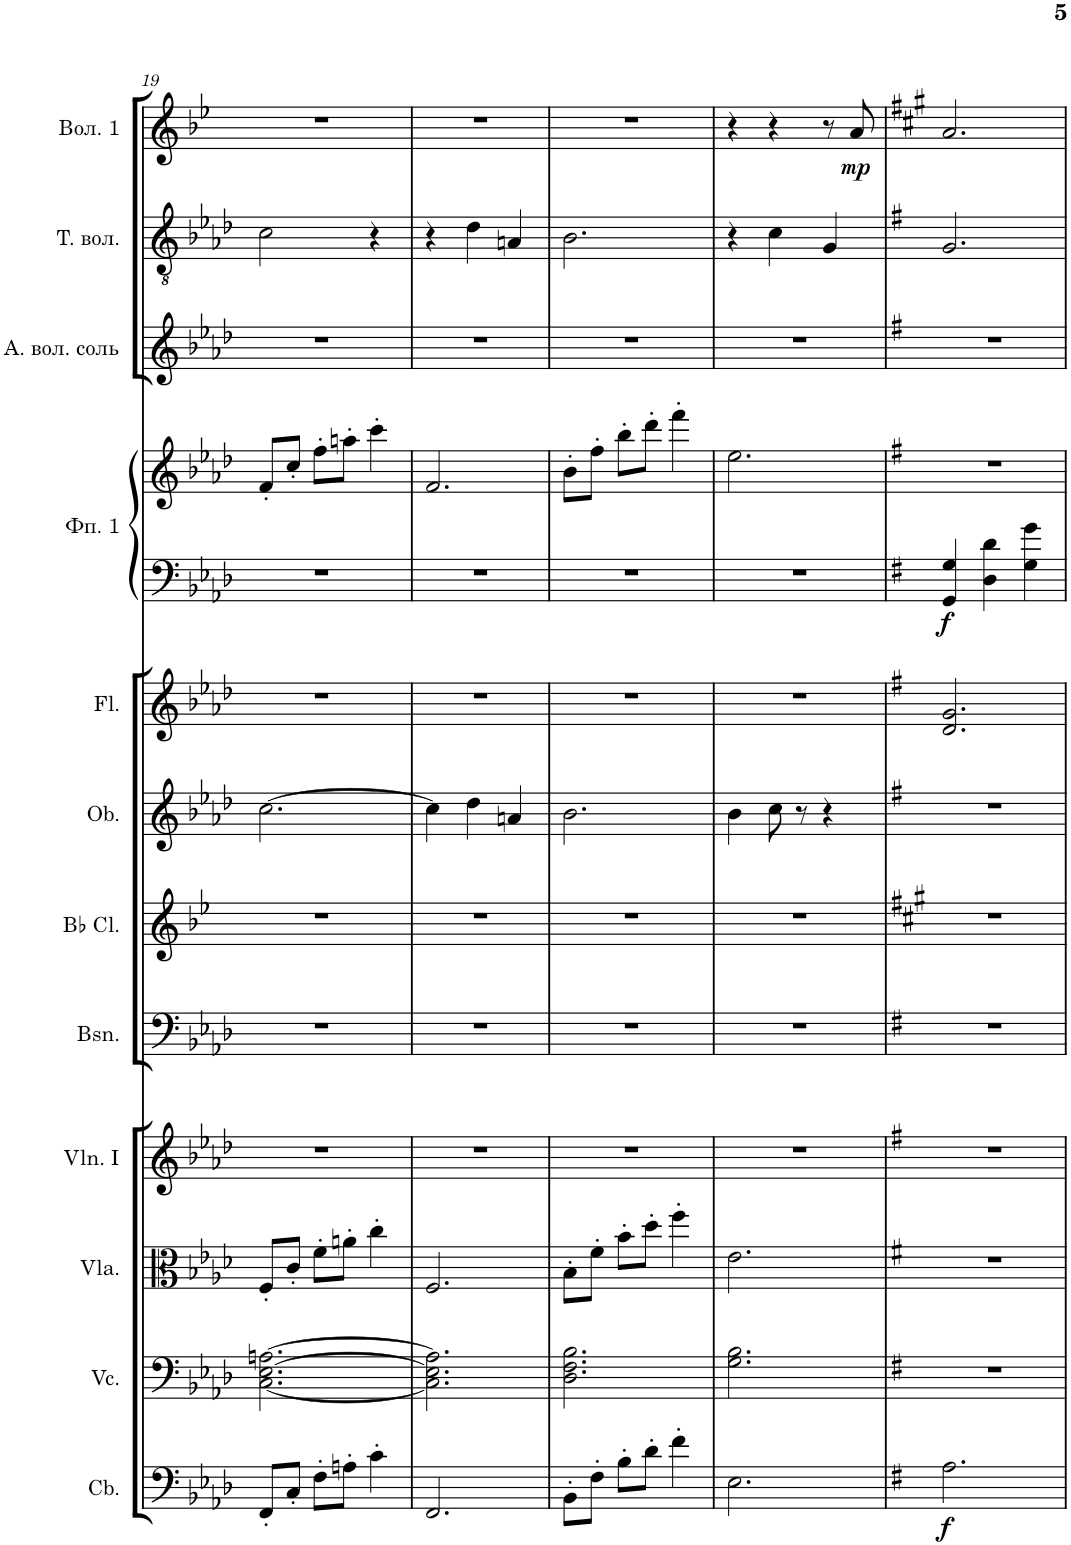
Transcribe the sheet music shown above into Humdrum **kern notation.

**kern	**dynam	**kern	**kern	**kern	**kern	**kern	**kern	**kern	**kern	**kern	**dynam	**kern	**kern	**kern	**dynam
*part12	*part12	*part11	*part10	*part9	*part8	*part7	*part6	*part5	*part4	*part4	*part4	*part3	*part2	*part1	*part1
*staff13	*staff13	*staff12	*staff11	*staff10	*staff9	*staff8	*staff7	*staff6	*staff5	*staff4	*staff4/5	*staff3	*staff2	*staff1	*staff1
*I"Contrabasses	*	*I"Violoncellos	*I"Violas	*I"Violins I	*I"Bassoons	*I"Clarinets in Bb	*I"Oboes	*I"Flutes	*I"Фортепиано 1	*	*	*I"Альтовая волынка соль	*I"Теноровая волынка	*I"Волынка 1	*
*I'Cb.	*	*I'Vc.	*I'Vla.	*I'Vln. I	*I'Bsn.	*	*I'Ob.	*I'Fl.	*	*	*	*	*	*	*
!!LO:PB:g=z
*clefF4	*	*clefF4	*clefC3	*clefG2	*clefF4	*clefG2	*clefG2	*clefG2	*clefF4	*clefG2	*	*clefG2	*clefGv2	*clefG2	*
*Trd7c12	*	*	*	*	*	*Trd1c2	*	*	*	*	*	*Trd12c21	*Trd12c21	*Trd1c2	*
*k[b-e-a-d-]	*	*k[b-e-a-d-]	*k[b-e-a-d-]	*k[b-e-a-d-]	*k[b-e-a-d-]	*k[b-e-]	*k[b-e-a-d-]	*k[b-e-a-d-]	*k[b-e-a-d-]	*k[b-e-a-d-]	*	*k[b-e-a-d-]	*k[b-e-a-d-]	*k[b-e-]	*
*M3/4	*	*M3/4	*M3/4	*M3/4	*M3/4	*M3/4	*M3/4	*M3/4	*M3/4	*M3/4	*	*M3/4	*M3/4	*M3/4	*
=19	=19	=19	=19	=19	=19	=19	=19	=19	=19	=19	=19	=19	=19	=19	=19
8FF'/L	.	[2.C\ [2.E-\ [2.An\	8F'/L	2.r	2.r	2.r	[2.cc\	2.r	2.r	8f'/L	.	2.r	2c\	2.r	.
8C'/J	.	.	8c'/J	.	.	.	.	.	.	8cc'/J	.	.	.	.	.
8F'\L	.	.	8f'\L	.	.	.	.	.	.	8ff'\L	.	.	.	.	.
8An'\J	.	.	8an'\J	.	.	.	.	.	.	8aan'\J	.	.	.	.	.
4c'\	.	.	4cc'\	.	.	.	.	.	.	4ccc'\	.	.	4r	.	.
=20	=20	=20	=20	=20	=20	=20	=20	=20	=20	=20	=20	=20	=20	=20	=20
2.FF/	.	2.C\] 2.E-\] 2.A\]	2.F/	2.r	2.r	2.r	4cc\]	2.r	2.r	2.f/	.	2.r	4r	2.r	.
.	.	.	.	.	.	.	4dd-\	.	.	.	.	.	4d-\	.	.
.	.	.	.	.	.	.	4an/	.	.	.	.	.	4An/	.	.
=21	=21	=21	=21	=21	=21	=21	=21	=21	=21	=21	=21	=21	=21	=21	=21
8BB-'\L	.	2.D-\ 2.F\ 2.B-\	8B-'\L	2.r	2.r	2.r	2.b-\	2.r	2.r	8b-'\L	.	2.r	2.B-\	2.r	.
8F'\J	.	.	8f'\J	.	.	.	.	.	.	8ff'\J	.	.	.	.	.
8B-'\L	.	.	8b-'\L	.	.	.	.	.	.	8bb-'\L	.	.	.	.	.
8d-'\J	.	.	8dd-'\J	.	.	.	.	.	.	8ddd-'\J	.	.	.	.	.
4f'\	.	.	4ff'\	.	.	.	.	.	.	4fff'\	.	.	.	.	.
=22	=22	=22	=22	=22	=22	=22	=22	=22	=22	=22	=22	=22	=22	=22	=22
2.E-\	.	2.G\ 2.B-\	2.e-\	2.r	2.r	2.r	4b-\	2.r	2.r	2.ee-\	.	2.r	4r	4r	.
.	.	.	.	.	.	.	8cc\	.	.	.	.	.	4c\	4r	.
.	.	.	.	.	.	.	8r	.	.	.	.	.	.	.	.
.	.	.	.	.	.	.	4r	.	.	.	.	.	4G/	8r	.
!	!	!	!	!	!	!	!	!	!	!	!	!	!	!	!LO:DY:b
.	.	.	.	.	.	.	.	.	.	.	.	.	.	8a/	mp
=23	=23	=23	=23	=23	=23	=23	=23	=23	=23	=23	=23	=23	=23	=23	=23
*k[f#]	*	*k[f#]	*k[f#]	*k[f#]	*k[f#]	*k[f#c#g#]	*k[f#]	*k[f#]	*k[f#]	*k[f#]	*	*k[f#]	*k[f#]	*k[f#c#g#]	*
!	!LO:DY:b	!	!	!	!	!	!	!	!	!	!LO:DY:b=2	!	!	!	!
2.A\	f	2.r	2.r	2.r	2.r	2.r	2.r	2.d/ 2.g/	4GG/ 4G/	2.r	f	2.r	2.G/	2.a/	.
.	.	.	.	.	.	.	.	.	4D\ 4d\	.	.	.	.	.	.
.	.	.	.	.	.	.	.	.	4G\ 4g\	.	.	.	.	.	.
=	=	=	=	=	=	=	=	=	=	=	=	=	=	=	=
*-	*-	*-	*-	*-	*-	*-	*-	*-	*-	*-	*-	*-	*-	*-	*-
